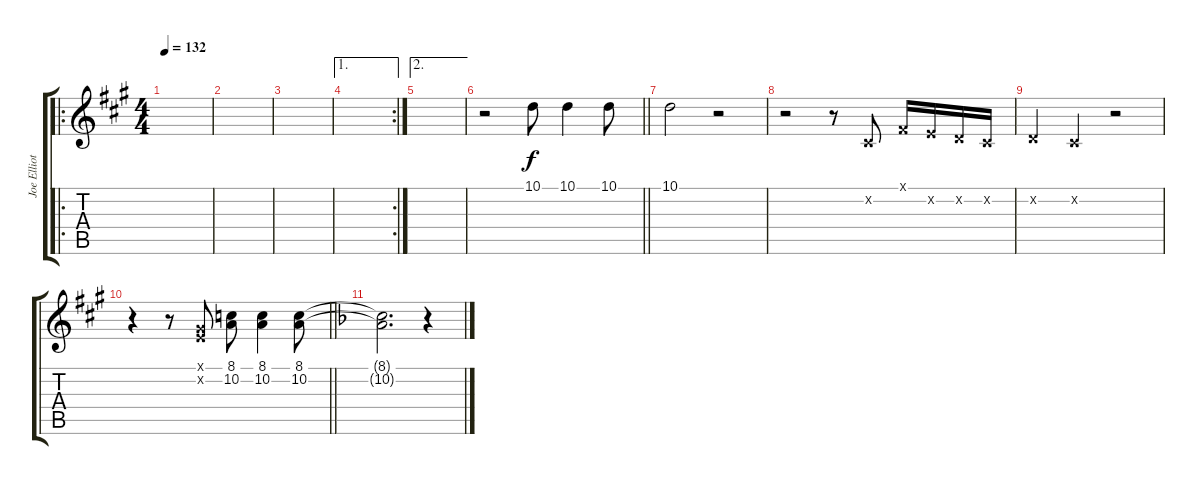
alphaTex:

\track ("Joe Elliott" "Joe Elliot") {instrument lead1square}
\staff {score tabs}
\tuning (E4 B3 G3 D3 A2 E2) {hide}
\ro
\ts (4 4)
\tempo 132
\clef g2
\ks a
|
|
|
\ae 1
\rc 2
|
\ae 2
|
\barLineRight lightlight
r.2 10.1.8 10.1.4 10.1.8 |
10.1.2 r.2 |
r.2 r.8 2.2{x}.8 2.1{x}.16 5.2{x}.16 3.2{x}.16 2.2{x}.16 |
3.2{x}.4 2.2{x}.4 r.2 |
\barLineRight lightlight
r.4 r.8 (4.1{x} 5.2{x}).8 (8.1 10.2).8 (8.1 10.2).4 (8.1 10.2).8 |
\ks f
(8.1{t} 10.2{t}).2{d} r.4
